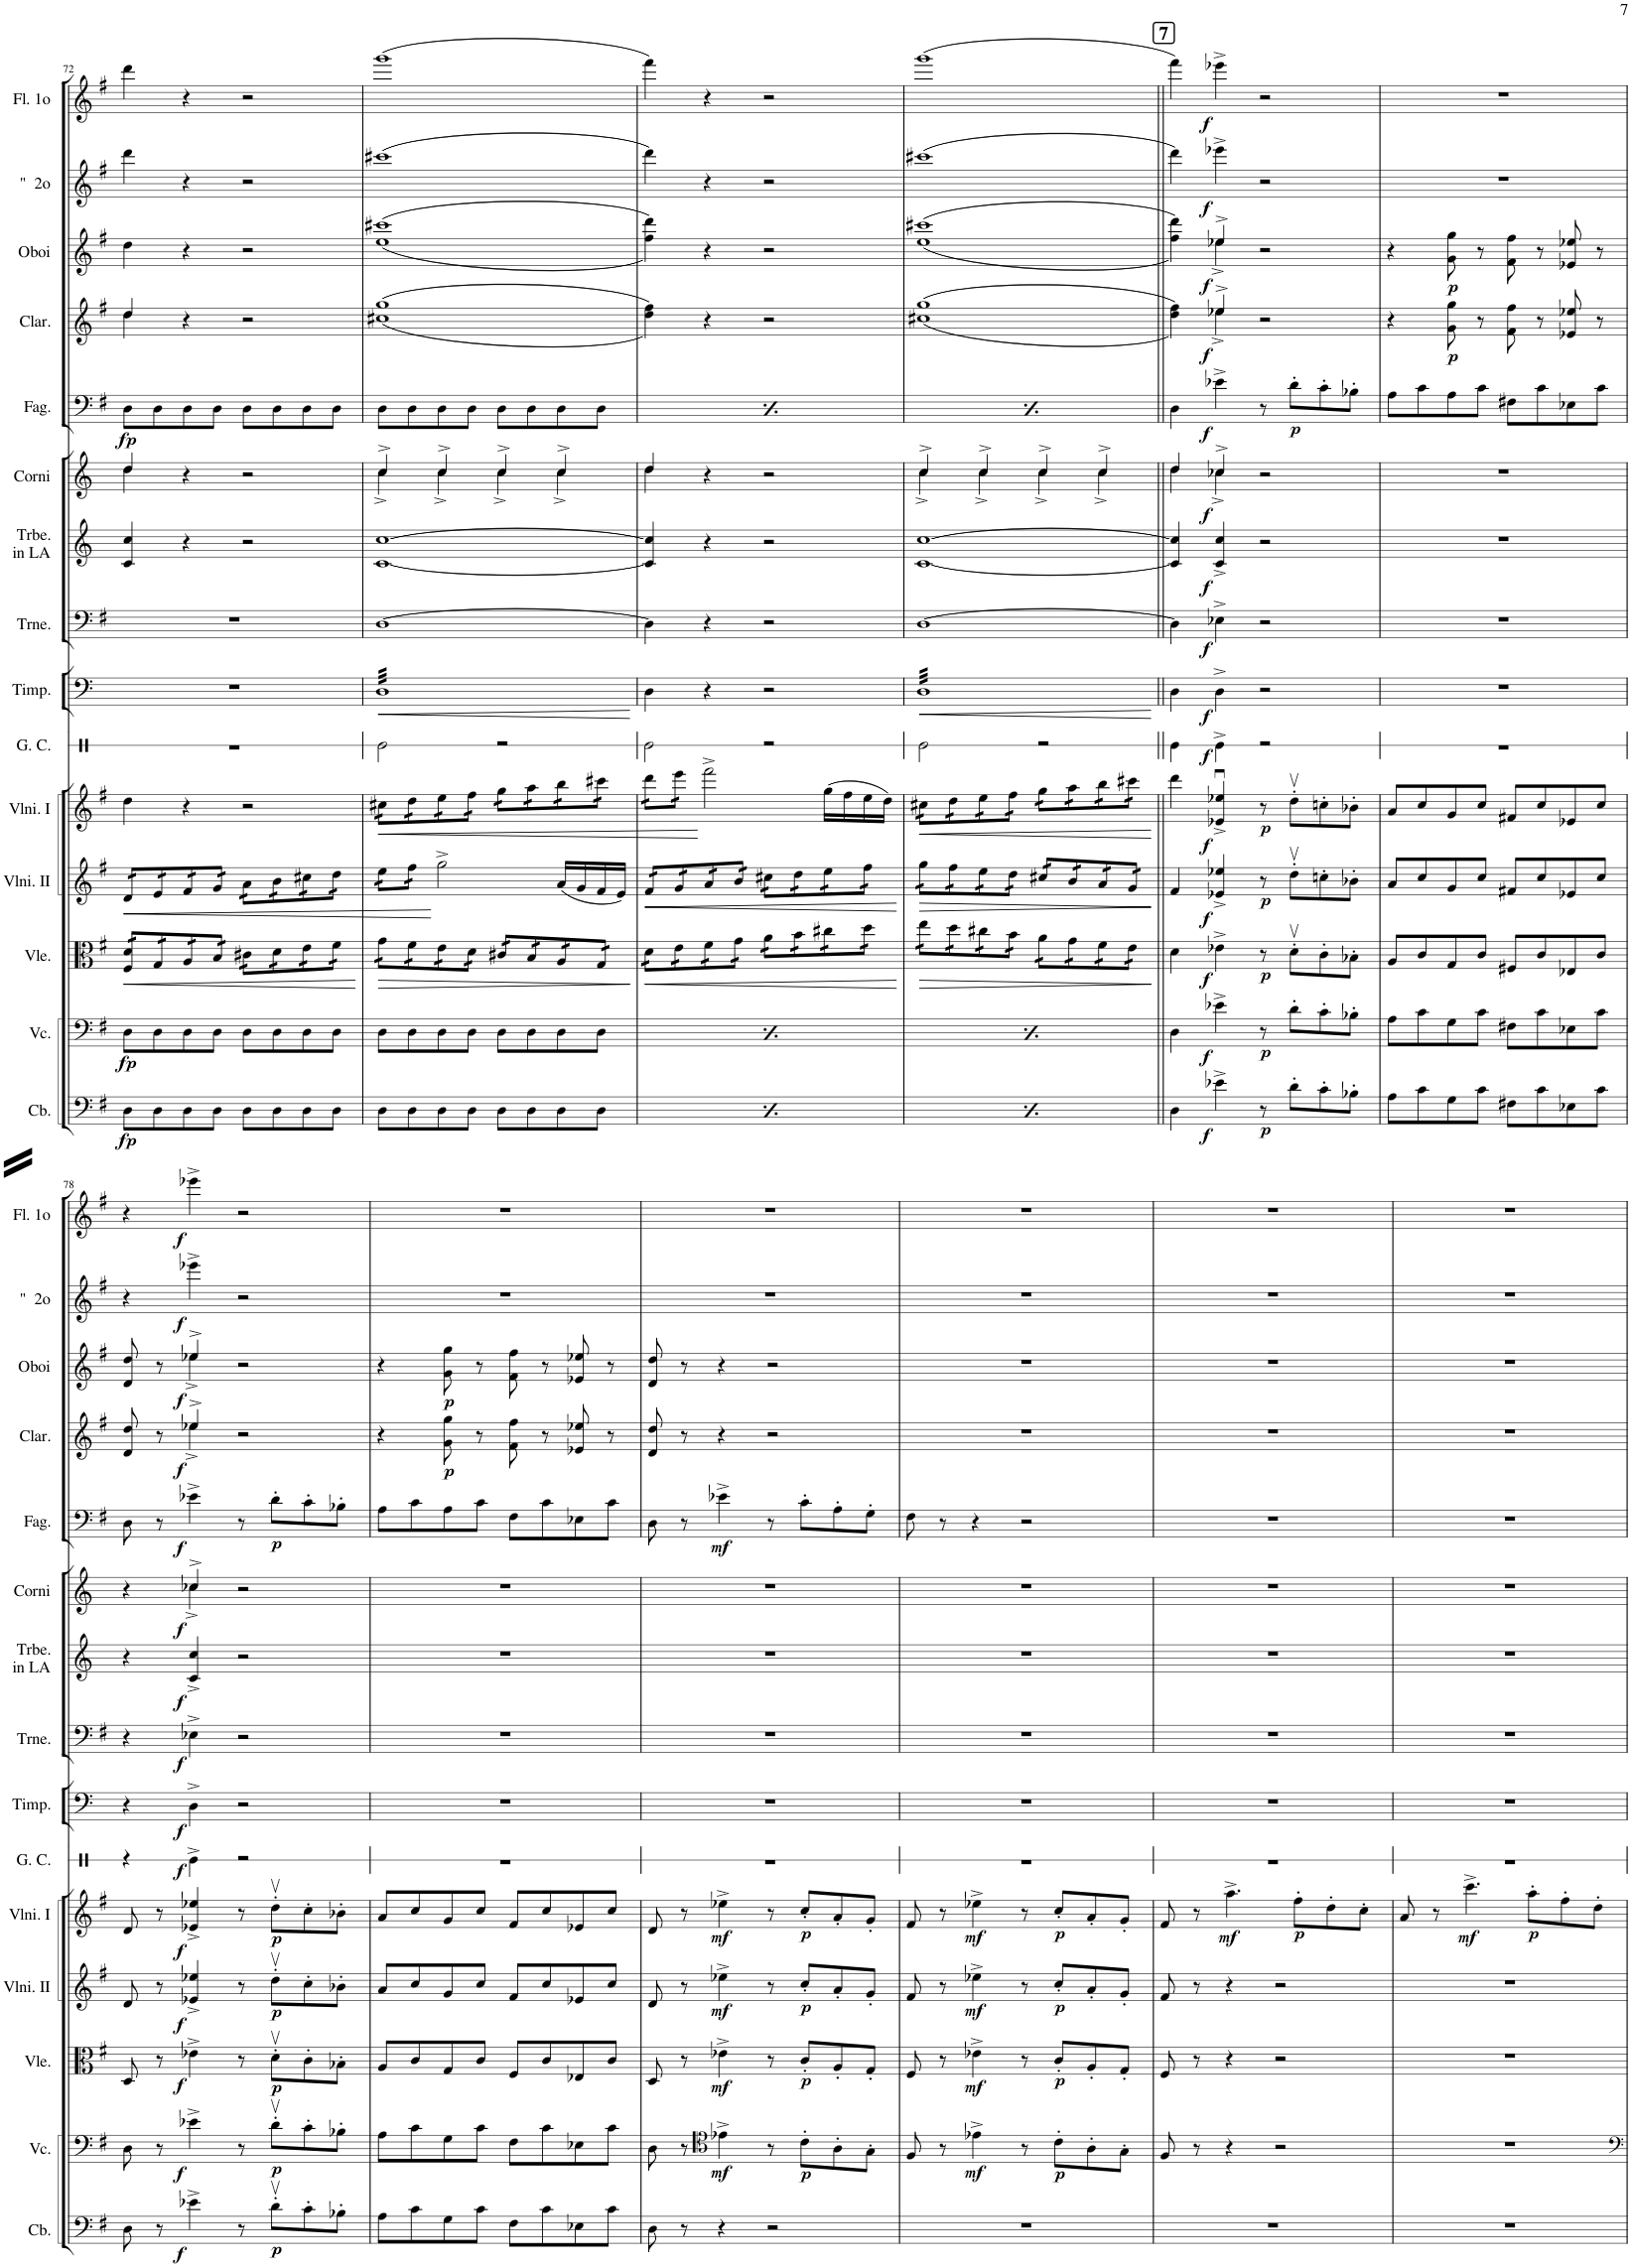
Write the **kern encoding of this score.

**kern	**dynam	**kern	**dynam	**kern	**dynam	**kern	**dynam	**kern	**dynam	**kern	**dynam	**kern	**dynam	**kern	**dynam	**kern	**dynam	**kern	**dynam	**kern	**dynam	**kern	**dynam	**kern	**dynam	**kern	**dynam
*part14	*part14	*part13	*part13	*part12	*part12	*part11	*part11	*part10	*part10	*part9	*part9	*part8	*part8	*part7	*part7	*part6	*part6	*part5	*part5	*part4	*part4	*part3	*part3	*part2	*part2	*part1	*part1
*staff14	*staff14	*staff13	*staff13	*staff12	*staff12	*staff11	*staff11	*staff10	*staff10	*staff9	*staff9	*staff8	*staff8	*staff7	*staff7	*staff6	*staff6	*staff5	*staff5	*staff4	*staff4	*staff3	*staff3	*staff2	*staff2	*staff1	*staff1
*I"CONTRABASSI	*	*I"VIOLONCELLI	*	*I"VIOLE	*	*I"VIOLINI 2	*	*I"VIOLINI 1	*	*I"TIMPANI in MI ♮	*	*I"TROMBONE	*	*I"TROMBE in LA	*	*I"CORNO 1o e 2o in MI ♮	*	*I"FAGOTTI	*	*I"CLARINETTI in DO	*	*I"OBOI	*	*I"&quot;          2o	*	*I"FLAUTO 1o	*
*I'Cb.	*	*I'Vc.	*	*I'Vle.	*	*	*	*	*	*I'Timp.	*	*I'Trne.	*	*I'Trbe. in LA	*	*I'Corni	*	*I'Fag.	*	*I'Clar.	*	*I'Oboi	*	*I'&quot;  2o	*	*I'Fl. 1o	*
!!LO:PB:g=z
*clefF4	*	*clefF4	*	*clefC3	*	*clefG2	*	*clefG2	*	*clefF4	*	*clefF4	*	*clefG2	*	*clefG2	*	*clefF4	*	*clefG2	*	*clefG2	*	*clefG2	*	*clefG2	*
*Trd7c12	*	*	*	*	*	*	*	*	*	*	*	*	*	*Trd2c3	*	*Trd5c8	*	*	*	*Trd1c2	*	*	*	*	*	*	*
*k[f#]	*	*k[f#]	*	*k[f#]	*	*k[f#]	*	*k[f#]	*	*k[]	*	*k[f#]	*	*k[]	*	*k[]	*	*k[f#]	*	*k[f#]	*	*k[f#]	*	*k[f#]	*	*k[f#]	*
*M4/4	*	*M4/4	*	*M4/4	*	*M4/4	*	*M4/4	*	*M4/4	*	*M4/4	*	*M4/4	*	*M4/4	*	*M4/4	*	*M4/4	*	*M4/4	*	*M4/4	*	*M4/4	*
*met(c)	*	*met(c)	*	*met(c)	*	*met(c)	*	*met(c)	*	*met(c)	*	*met(c)	*	*met(c)	*	*met(c)	*	*met(c)	*	*met(c)	*	*met(c)	*	*met(c)	*	*met(c)	*
=72	=72	=72	=72	=72	=72	=72	=72	=72	=72	=72	=72	=72	=72	=72	=72	=72	=72	=72	=72	=72	=72	=72	=72	=72	=72	=72	=72
!	!LO:DY:b	!	!LO:DY:b	!	!LO:HP:b	!	!LO:HP:b	!	!	!	!	!	!	!	!	!	!	!	!LO:DY:b	!	!	!	!	!	!	!	!
*	*	*	*	*	*	*	*	*	*	*	*	*	*	*	*	*^	*	*	*	*^	*	*	*	*	*	*	*
*	*	*	*	*tremolo	*	*	*	*	*	*	*	*	*	*	*	*	*	*	*	*	*	*	*	*	*	*	*	*	*
*	*	*	*	*	*	*tremolo	*	*	*	*	*	*	*	*	*	*	*	*	*	*	*	*	*	*	*	*	*	*	*
8D\L	fp	8D\L	fp	16F#/ 16d/LL	<	16d/LL	<	4dd\	.	1r	.	1r	.	4c/ 4cc/	.	4dd/	4dd\	.	8D\L	fp	4dd/	4dd\	.	4dd\	.	4ddd\	.	4ddd\	.
.	.	.	.	16F#/ 16d/	.	16d/	.	.	.	.	.	.	.	.	.	.	.	.	.	.	.	.	.	.	.	.	.	.	.
8D\	.	8D\	.	16G/	.	16e/	.	.	.	.	.	.	.	.	.	.	.	.	8D\	.	.	.	.	.	.	.	.	.	.
.	.	.	.	16G/	.	16e/	.	.	.	.	.	.	.	.	.	.	.	.	.	.	.	.	.	.	.	.	.	.	.
8D\	.	8D\	.	16A/	.	16f#/	.	4r	.	.	.	.	.	4r	.	4r	4ryy	.	8D\	.	4r	4ryy	.	4r	.	4r	.	4r	.
.	.	.	.	16A/	.	16f#/	.	.	.	.	.	.	.	.	.	.	.	.	.	.	.	.	.	.	.	.	.	.	.
8D\J	.	8D\J	.	16B/	.	16g/	.	.	.	.	.	.	.	.	.	.	.	.	8D\J	.	.	.	.	.	.	.	.	.	.
.	.	.	.	16B/JJ	.	16g/JJ	.	.	.	.	.	.	.	.	.	.	.	.	.	.	.	.	.	.	.	.	.	.	.
8D\L	.	8D\L	.	16c#X\LL	.	16a\LL	.	2r	.	.	.	.	.	2r	.	2r	2ryy	.	8D\L	.	2r	2ryy	.	2r	.	2r	.	2r	.
.	.	.	.	16c#X\	.	16a\	.	.	.	.	.	.	.	.	.	.	.	.	.	.	.	.	.	.	.	.	.	.	.
8D\	.	8D\	.	16d\	.	16b\	.	.	.	.	.	.	.	.	.	.	.	.	8D\	.	.	.	.	.	.	.	.	.	.
.	.	.	.	16d\	.	16b\	.	.	.	.	.	.	.	.	.	.	.	.	.	.	.	.	.	.	.	.	.	.	.
8D\	.	8D\	.	16e\	.	16cc#X\	.	.	.	.	.	.	.	.	.	.	.	.	8D\	.	.	.	.	.	.	.	.	.	.
.	.	.	.	16e\	.	16cc#X\	.	.	.	.	.	.	.	.	.	.	.	.	.	.	.	.	.	.	.	.	.	.	.
8D\J	.	8D\J	.	16f#\	.	16dd\	.	.	.	.	.	.	.	.	.	.	.	.	8D\J	.	.	.	.	.	.	.	.	.	.
.	.	.	.	16f#\JJ	.	16dd\JJ	.	.	.	.	.	.	.	.	.	.	.	.	.	.	.	.	.	.	.	.	.	.	.
*	*	*	*	*	*	*	*	*	*	*	*	*	*	*	*	*v	*v	*	*	*	*v	*v	*	*	*	*	*	*	*
.	.	.	.	.	[	.	.	.	.	.	.	.	.	.	.	.	.	.	.	.	.	.	.	.	.	.	.
=73	=73	=73	=73	=73	=73	=73	=73	=73	=73	=73	=73	=73	=73	=73	=73	=73	=73	=73	=73	=73	=73	=73	=73	=73	=73	=73	=73
!	!	!	!	!	!LO:HP:b	!	!	!	!LO:HP:b	!	!LO:HP:b	!	!	!	!	!	!	!	!	!	!	!	!	!	!	!	!
*	*	*	*	*	*	*	*	*	*	*	*	*	*	*	*	*^	*	*	*	*	*	*	*	*	*	*	*
*	*	*	*	*	*	*	*	*tremolo	*	*	*	*	*	*	*	*	*	*	*	*	*	*	*	*	*	*	*	*
*	*	*	*	*	*	*	*	*	*	*tremolo	*	*	*	*	*	*	*	*	*	*	*	*	*	*	*	*	*	*
8D\L	.	8D\L	.	16g\LL	>	16ee\LL	.	16cc#X\LL	<	32DLLL	<	[1D	.	[1c [1cc	.	4cc^/	4cc^\	.	8D\L	.	((<1cc#X 1gg	.	((<1ee 1ccc#X	.	(1ccc#X	.	(1ggg	.
.	.	.	.	.	.	.	.	.	.	32D	.	.	.	.	.	.	.	.	.	.	.	.	.	.	.	.	.	.
.	.	.	.	16g\	.	16ee\	.	16cc#X\	.	32D	.	.	.	.	.	.	.	.	.	.	.	.	.	.	.	.	.	.
.	.	.	.	.	.	.	.	.	.	32D	.	.	.	.	.	.	.	.	.	.	.	.	.	.	.	.	.	.
8D\	.	8D\	.	16f#\	.	16ff#\	.	16dd\	.	32D	.	.	.	.	.	.	.	.	8D\	.	.	.	.	.	.	.	.	.
.	.	.	.	.	.	.	.	.	.	32D	.	.	.	.	.	.	.	.	.	.	.	.	.	.	.	.	.	.
.	.	.	.	16f#\	.	16ff#\JJ	.	16dd\	.	32D	.	.	.	.	.	.	.	.	.	.	.	.	.	.	.	.	.	.
*	*	*	*	*	*	*Xtremolo	*	*	*	*	*	*	*	*	*	*	*	*	*	*	*	*	*	*	*	*	*	*
.	.	.	.	.	.	.	.	.	.	32D	.	.	.	.	.	.	.	.	.	.	.	.	.	.	.	.	.	.
8D\	.	8D\	.	16e\	.	2gg^\	[	16ee\	.	32D	.	.	.	.	.	4cc^/	4cc^\	.	8D\	.	.	.	.	.	.	.	.	.
.	.	.	.	.	.	.	.	.	.	32D	.	.	.	.	.	.	.	.	.	.	.	.	.	.	.	.	.	.
.	.	.	.	16e\	.	.	.	16ee\	.	32D	.	.	.	.	.	.	.	.	.	.	.	.	.	.	.	.	.	.
.	.	.	.	.	.	.	.	.	.	32D	.	.	.	.	.	.	.	.	.	.	.	.	.	.	.	.	.	.
8D\J	.	8D\J	.	16d\	.	.	.	16ff#\	.	32D	.	.	.	.	.	.	.	.	8D\J	.	.	.	.	.	.	.	.	.
.	.	.	.	.	.	.	.	.	.	32D	.	.	.	.	.	.	.	.	.	.	.	.	.	.	.	.	.	.
.	.	.	.	16d\JJ	.	.	.	16ff#\JJ	.	32D	.	.	.	.	.	.	.	.	.	.	.	.	.	.	.	.	.	.
.	.	.	.	.	.	.	.	.	.	32D	.	.	.	.	.	.	.	.	.	.	.	.	.	.	.	.	.	.
8D\L	.	8D\L	.	16c#X/LL	.	.	.	16gg\LL	.	32D	.	.	.	.	.	4cc^/	4cc^\	.	8D\L	.	.	.	.	.	.	.	.	.
.	.	.	.	.	.	.	.	.	.	32D	.	.	.	.	.	.	.	.	.	.	.	.	.	.	.	.	.	.
.	.	.	.	16c#X/	.	.	.	16gg\	.	32D	.	.	.	.	.	.	.	.	.	.	.	.	.	.	.	.	.	.
.	.	.	.	.	.	.	.	.	.	32D	.	.	.	.	.	.	.	.	.	.	.	.	.	.	.	.	.	.
8D\	.	8D\	.	16B/	.	.	.	16aa\	.	32D	.	.	.	.	.	.	.	.	8D\	.	.	.	.	.	.	.	.	.
.	.	.	.	.	.	.	.	.	.	32D	.	.	.	.	.	.	.	.	.	.	.	.	.	.	.	.	.	.
.	.	.	.	16B/	.	.	.	16aa\	.	32D	.	.	.	.	.	.	.	.	.	.	.	.	.	.	.	.	.	.
.	.	.	.	.	.	.	.	.	.	32D	.	.	.	.	.	.	.	.	.	.	.	.	.	.	.	.	.	.
8D\	.	8D\	.	16A/	.	(16a/LL	.	16bb\	.	32D	.	.	.	.	.	4cc^/	4cc^\	.	8D\	.	.	.	.	.	.	.	.	.
.	.	.	.	.	.	.	.	.	.	32D	.	.	.	.	.	.	.	.	.	.	.	.	.	.	.	.	.	.
.	.	.	.	16A/	.	16g/	.	16bb\	.	32D	.	.	.	.	.	.	.	.	.	.	.	.	.	.	.	.	.	.
.	.	.	.	.	.	.	.	.	.	32D	.	.	.	.	.	.	.	.	.	.	.	.	.	.	.	.	.	.
8D\J	.	8D\J	.	16G/	.	16f#/	.	16ccc#X\	.	32D	.	.	.	.	.	.	.	.	8D\J	.	.	.	.	.	.	.	.	.
.	.	.	.	.	.	.	.	.	.	32D	.	.	.	.	.	.	.	.	.	.	.	.	.	.	.	.	.	.
.	.	.	.	16G/JJ	.	16e/JJ)	.	16ccc#X\JJ	.	32D	.	.	.	.	.	.	.	.	.	.	.	.	.	.	.	.	.	.
.	.	.	.	.	.	.	.	.	.	32DJJJ	.	.	.	.	.	.	.	.	.	.	.	.	.	.	.	.	.	.
*	*	*	*	*	*	*	*	*	*	*Xtremolo	*	*	*	*	*	*	*	*	*	*	*	*	*	*	*	*	*	*
*	*	*	*	*	*	*	*	*	*	*	*	*	*	*	*	*v	*v	*	*	*	*	*	*	*	*	*	*	*
.	.	.	.	.	]	.	.	.	.	.	[	.	.	.	.	.	.	.	.	.	.	.	.	.	.	.	.
=74	=74	=74	=74	=74	=74	=74	=74	=74	=74	=74	=74	=74	=74	=74	=74	=74	=74	=74	=74	=74	=74	=74	=74	=74	=74	=74	=74
!	!	!	!	!	!LO:HP:b	!	!LO:HP:b	!	!	!	!	!	!	!	!	!	!	!	!	!	!	!	!	!	!	!	!
*	*	*	*	*	*	*	*	*	*	*	*	*	*	*	*	*^	*	*	*	*	*	*	*	*	*	*	*
*	*	*	*	*	*	*tremolo	*	*	*	*	*	*	*	*	*	*	*	*	*	*	*	*	*	*	*	*	*	*
8D\L	.	8D\L	.	16d\LL	<	16f#/LL	<	16ddd\LL	.	4D\	.	4D\]	.	4c/] 4cc/]	.	4dd/	4dd\	.	8D\L	.	4dd\ 4ff#\))	.	4ff#\ 4ddd\))	.	4ddd\)	.	4fff#\)	.
.	.	.	.	16d\	.	16f#/	.	16ddd\	.	.	.	.	.	.	.	.	.	.	.	.	.	.	.	.	.	.	.	.
8D\	.	8D\	.	16e\	.	16g/	.	16eee\	.	.	.	.	.	.	.	.	.	.	8D\	.	.	.	.	.	.	.	.	.
.	.	.	.	16e\	.	16g/	.	16eee\JJ	.	.	.	.	.	.	.	.	.	.	.	.	.	.	.	.	.	.	.	.
*	*	*	*	*	*	*	*	*Xtremolo	*	*	*	*	*	*	*	*	*	*	*	*	*	*	*	*	*	*	*	*
8D\	.	8D\	.	16f#\	.	16a/	.	2fff#^\	[	4r	.	4r	.	4r	.	4r	4ryy	.	8D\	.	4r	.	4r	.	4r	.	4r	.
.	.	.	.	16f#\	.	16a/	.	.	.	.	.	.	.	.	.	.	.	.	.	.	.	.	.	.	.	.	.	.
8D\J	.	8D\J	.	16g\	.	16b/	.	.	.	.	.	.	.	.	.	.	.	.	8D\J	.	.	.	.	.	.	.	.	.
.	.	.	.	16g\JJ	.	16b/JJ	.	.	.	.	.	.	.	.	.	.	.	.	.	.	.	.	.	.	.	.	.	.
8D\L	.	8D\L	.	16a\LL	.	16cc#X\LL	.	.	.	2r	.	2r	.	2r	.	2r	2ryy	.	8D\L	.	2r	.	2r	.	2r	.	2r	.
.	.	.	.	16a\	.	16cc#X\	.	.	.	.	.	.	.	.	.	.	.	.	.	.	.	.	.	.	.	.	.	.
8D\	.	8D\	.	16b\	.	16dd\	.	.	.	.	.	.	.	.	.	.	.	.	8D\	.	.	.	.	.	.	.	.	.
.	.	.	.	16b\	.	16dd\	.	.	.	.	.	.	.	.	.	.	.	.	.	.	.	.	.	.	.	.	.	.
8D\	.	8D\	.	16cc#X\	.	16ee\	.	(16gg\LL	.	.	.	.	.	.	.	.	.	.	8D\	.	.	.	.	.	.	.	.	.
.	.	.	.	16cc#X\	.	16ee\	.	16ff#\	.	.	.	.	.	.	.	.	.	.	.	.	.	.	.	.	.	.	.	.
8D\J	.	8D\J	.	16dd\	.	16ff#\	.	16ee\	.	.	.	.	.	.	.	.	.	.	8D\J	.	.	.	.	.	.	.	.	.
.	.	.	.	16dd\JJ	.	16ff#\JJ	.	16dd\JJ)	.	.	.	.	.	.	.	.	.	.	.	.	.	.	.	.	.	.	.	.
*	*	*	*	*	*	*	*	*	*	*	*	*	*	*	*	*v	*v	*	*	*	*	*	*	*	*	*	*	*
.	.	.	.	.	[	.	[	.	.	.	.	.	.	.	.	.	.	.	.	.	.	.	.	.	.	.	.
=75	=75	=75	=75	=75	=75	=75	=75	=75	=75	=75	=75	=75	=75	=75	=75	=75	=75	=75	=75	=75	=75	=75	=75	=75	=75	=75	=75
!	!	!	!	!	!LO:HP:b	!	!LO:HP:b	!	!LO:HP:b	!	!LO:HP:b	!	!	!	!	!	!	!	!	!	!	!	!	!	!	!	!
*	*	*	*	*	*	*	*	*	*	*	*	*	*	*	*	*^	*	*	*	*	*	*	*	*	*	*	*
*	*	*	*	*	*	*	*	*tremolo	*	*	*	*	*	*	*	*	*	*	*	*	*	*	*	*	*	*	*	*
*	*	*	*	*	*	*	*	*	*	*tremolo	*	*	*	*	*	*	*	*	*	*	*	*	*	*	*	*	*	*
8D\L	.	8D\L	.	16ee\LL	>	16gg\LL	>	16cc#X\LL	<	32DLLL	<	[1D	.	[1c [1cc	.	4cc^/	4cc^\	.	8D\L	.	((<1cc#X 1gg	.	((<1ee 1ccc#X	.	(1ccc#X	.	(1ggg	.
.	.	.	.	.	.	.	.	.	.	32D	.	.	.	.	.	.	.	.	.	.	.	.	.	.	.	.	.	.
.	.	.	.	16ee\	.	16gg\	.	16cc#X\	.	32D	.	.	.	.	.	.	.	.	.	.	.	.	.	.	.	.	.	.
.	.	.	.	.	.	.	.	.	.	32D	.	.	.	.	.	.	.	.	.	.	.	.	.	.	.	.	.	.
8D\	.	8D\	.	16dd\	.	16ff#\	.	16dd\	.	32D	.	.	.	.	.	.	.	.	8D\	.	.	.	.	.	.	.	.	.
.	.	.	.	.	.	.	.	.	.	32D	.	.	.	.	.	.	.	.	.	.	.	.	.	.	.	.	.	.
.	.	.	.	16dd\	.	16ff#\	.	16dd\	.	32D	.	.	.	.	.	.	.	.	.	.	.	.	.	.	.	.	.	.
.	.	.	.	.	.	.	.	.	.	32D	.	.	.	.	.	.	.	.	.	.	.	.	.	.	.	.	.	.
8D\	.	8D\	.	16cc#X\	.	16ee\	.	16ee\	.	32D	.	.	.	.	.	4cc^/	4cc^\	.	8D\	.	.	.	.	.	.	.	.	.
.	.	.	.	.	.	.	.	.	.	32D	.	.	.	.	.	.	.	.	.	.	.	.	.	.	.	.	.	.
.	.	.	.	16cc#X\	.	16ee\	.	16ee\	.	32D	.	.	.	.	.	.	.	.	.	.	.	.	.	.	.	.	.	.
.	.	.	.	.	.	.	.	.	.	32D	.	.	.	.	.	.	.	.	.	.	.	.	.	.	.	.	.	.
8D\J	.	8D\J	.	16b\	.	16dd\	.	16ff#\	.	32D	.	.	.	.	.	.	.	.	8D\J	.	.	.	.	.	.	.	.	.
.	.	.	.	.	.	.	.	.	.	32D	.	.	.	.	.	.	.	.	.	.	.	.	.	.	.	.	.	.
.	.	.	.	16b\JJ	.	16dd\JJ	.	16ff#\JJ	.	32D	.	.	.	.	.	.	.	.	.	.	.	.	.	.	.	.	.	.
.	.	.	.	.	.	.	.	.	.	32D	.	.	.	.	.	.	.	.	.	.	.	.	.	.	.	.	.	.
8D\L	.	8D\L	.	16a\LL	.	16cc#X/LL	.	16gg\LL	.	32D	.	.	.	.	.	4cc^/	4cc^\	.	8D\L	.	.	.	.	.	.	.	.	.
.	.	.	.	.	.	.	.	.	.	32D	.	.	.	.	.	.	.	.	.	.	.	.	.	.	.	.	.	.
.	.	.	.	16a\	.	16cc#X/	.	16gg\	.	32D	.	.	.	.	.	.	.	.	.	.	.	.	.	.	.	.	.	.
.	.	.	.	.	.	.	.	.	.	32D	.	.	.	.	.	.	.	.	.	.	.	.	.	.	.	.	.	.
8D\	.	8D\	.	16g\	.	16b/	.	16aa\	.	32D	.	.	.	.	.	.	.	.	8D\	.	.	.	.	.	.	.	.	.
.	.	.	.	.	.	.	.	.	.	32D	.	.	.	.	.	.	.	.	.	.	.	.	.	.	.	.	.	.
.	.	.	.	16g\	.	16b/	.	16aa\	.	32D	.	.	.	.	.	.	.	.	.	.	.	.	.	.	.	.	.	.
.	.	.	.	.	.	.	.	.	.	32D	.	.	.	.	.	.	.	.	.	.	.	.	.	.	.	.	.	.
8D\	.	8D\	.	16f#\	.	16a/	.	16bb\	.	32D	.	.	.	.	.	4cc^/	4cc^\	.	8D\	.	.	.	.	.	.	.	.	.
.	.	.	.	.	.	.	.	.	.	32D	.	.	.	.	.	.	.	.	.	.	.	.	.	.	.	.	.	.
.	.	.	.	16f#\	.	16a/	.	16bb\	.	32D	.	.	.	.	.	.	.	.	.	.	.	.	.	.	.	.	.	.
.	.	.	.	.	.	.	.	.	.	32D	.	.	.	.	.	.	.	.	.	.	.	.	.	.	.	.	.	.
8D\J	.	8D\J	.	16e\	.	16g/	.	16ccc#X\	.	32D	.	.	.	.	.	.	.	.	8D\J	.	.	.	.	.	.	.	.	.
.	.	.	.	.	.	.	.	.	.	32D	.	.	.	.	.	.	.	.	.	.	.	.	.	.	.	.	.	.
.	.	.	.	16e\JJ	.	16g/JJ	.	16ccc#X\JJ	.	32D	.	.	.	.	.	.	.	.	.	.	.	.	.	.	.	.	.	.
*	*	*	*	*	*	*	*	*Xtremolo	*	*	*	*	*	*	*	*	*	*	*	*	*	*	*	*	*	*	*	*
*	*	*	*	*	*	*Xtremolo	*	*	*	*	*	*	*	*	*	*	*	*	*	*	*	*	*	*	*	*	*	*
*	*	*	*	*Xtremolo	*	*	*	*	*	*	*	*	*	*	*	*	*	*	*	*	*	*	*	*	*	*	*	*
.	.	.	.	.	.	.	.	.	.	32DJJJ	.	.	.	.	.	.	.	.	.	.	.	.	.	.	.	.	.	.
*	*	*	*	*	*	*	*	*	*	*Xtremolo	*	*	*	*	*	*	*	*	*	*	*	*	*	*	*	*	*	*
*	*	*	*	*	*	*	*	*	*	*	*	*	*	*	*	*v	*v	*	*	*	*	*	*	*	*	*	*	*
.	.	.	.	.	]	.	]	.	[	.	[	.	.	.	.	.	.	.	.	.	.	.	.	.	.	.	.
!!LO:REH:place=s1:a:B:cj:fs=14:t=7
=76||	=76||	=76||	=76||	=76||	=76||	=76||	=76||	=76||	=76||	=76||	=76||	=76||	=76||	=76||	=76||	=76||	=76||	=76||	=76||	=76||	=76||	=76||	=76||	=76||	=76||	=76||	=76||
*	*	*	*	*	*	*	*	*	*	*	*	*	*	*	*	*^	*	*	*	*^	*	*^	*	*	*	*	*
4D\	.	4D\	.	4d\	.	4f#/	.	4ddd\	.	4D\	.	4D\]	.	4c/] 4cc/]	.	4dd/	4dd\	.	4D\	.	4dd\ 4ff#\))	4ryy	.	4ff#\ 4ddd\))	4ryy	.	4ddd\)	.	4fff#\)	.
!	!LO:DY:b	!	!LO:DY:b	!	!LO:DY:b	!	!LO:DY:b	!	!LO:DY:b	!	!LO:DY:b	!	!LO:DY:b	!	!LO:DY:b	!	!	!LO:DY:b	!	!LO:DY:b	!	!	!LO:DY:b	!	!	!LO:DY:b	!	!LO:DY:b	!	!LO:DY:b
4e-X^\	f	4e-X^\	f	4e-X^\	f	4e-X/^ 4ee-X/^	f	4e-X/u^ 4ee-X/u^	f	4D^\	f	4E-X^\	f	4c/^ 4cc/^	f	4cc-X^/	4cc-^\	f	4e-X^\	f	4ee-X^/	4ee-^\	f	4ee-X^/	4ee-^\	f	4eee-X^\	f	4eee-X^\	f
!	!LO:DY:b	!	!LO:DY:b	!	!LO:DY:b	!	!LO:DY:b	!	!LO:DY:b	!	!	!	!	!	!	!	!	!	!	!	!	!	!	!	!	!	!	!	!	!
8r	p	8r	p	8r	p	8r	p	8r	p	2r	.	2r	.	2r	.	2r	2ryy	.	8r	.	2r	2ryy	.	2r	2ryy	.	2r	.	2r	.
!	!	!	!	!	!	!	!	!	!	!	!	!	!	!	!	!	!	!	!	!LO:DY:b	!	!	!	!	!	!	!	!	!	!
8d'\L	.	8d'\L	.	8dv'\L	.	8ddv'\L	.	8ddv'\L	.	.	.	.	.	.	.	.	.	.	8d'\L	p	.	.	.	.	.	.	.	.	.	.
8c'\	.	8c'\	.	8c'\	.	8ccn'\	.	8ccn'\	.	.	.	.	.	.	.	.	.	.	8c'\	.	.	.	.	.	.	.	.	.	.	.
8B-X'\J	.	8B-X'\J	.	8B-X'\J	.	8b-X'\J	.	8b-X'\J	.	.	.	.	.	.	.	.	.	.	8B-X'\J	.	.	.	.	.	.	.	.	.	.	.
*	*	*	*	*	*	*	*	*	*	*	*	*	*	*	*	*	*	*	*	*	*v	*v	*	*	*	*	*	*	*	*
*	*	*	*	*	*	*	*	*	*	*	*	*	*	*	*	*v	*v	*	*	*	*	*	*v	*v	*	*	*	*	*
=77	=77	=77	=77	=77	=77	=77	=77	=77	=77	=77	=77	=77	=77	=77	=77	=77	=77	=77	=77	=77	=77	=77	=77	=77	=77	=77	=77
8A\L	.	8A\L	.	8A/L	.	8a/L	.	8a/L	.	1r	.	1r	.	1r	.	1r	.	8A\L	.	4r	.	4r	.	1r	.	1r	.
8c\	.	8c\	.	8c/	.	8cc/	.	8cc/	.	.	.	.	.	.	.	.	.	8c\	.	.	.	.	.	.	.	.	.
!	!	!	!	!	!	!	!	!	!	!	!	!	!	!	!	!	!	!	!	!	!LO:DY:b	!	!LO:DY:b	!	!	!	!
8G\	.	8G\	.	8G/	.	8g/	.	8g/	.	.	.	.	.	.	.	.	.	8A\	.	8g\ 8gg\	p	8g\ 8gg\	p	.	.	.	.
8c\J	.	8c\J	.	8c/J	.	8cc/J	.	8cc/J	.	.	.	.	.	.	.	.	.	8c\J	.	8r	.	8r	.	.	.	.	.
8F#X\L	.	8F#X\L	.	8F#X/L	.	8f#X/L	.	8f#X/L	.	.	.	.	.	.	.	.	.	8F#X\L	.	8f#\ 8ff#\	.	8f#\ 8ff#\	.	.	.	.	.
8c\	.	8c\	.	8c/	.	8cc/	.	8cc/	.	.	.	.	.	.	.	.	.	8c\	.	8r	.	8r	.	.	.	.	.
8E-X\	.	8E-X\	.	8E-X/	.	8e-X/	.	8e-X/	.	.	.	.	.	.	.	.	.	8E-X\	.	8e-X/ 8ee-X/	.	8e-X/ 8ee-X/	.	.	.	.	.
8c\J	.	8c\J	.	8c/J	.	8cc/J	.	8cc/J	.	.	.	.	.	.	.	.	.	8c\J	.	8r	.	8r	.	.	.	.	.
!!LO:LB:g=z
=78	=78	=78	=78	=78	=78	=78	=78	=78	=78	=78	=78	=78	=78	=78	=78	=78	=78	=78	=78	=78	=78	=78	=78	=78	=78	=78	=78
*	*	*	*	*	*	*	*	*	*	*	*	*	*	*	*	*^	*	*	*	*^	*	*^	*	*	*	*	*
8D\	.	8D\	.	8D/	.	8d/	.	8d/	.	4r	.	4r	.	4r	.	4r	4ryy	.	8D\	.	8d/ 8dd/	4ryy	.	8d/ 8dd/	4ryy	.	4r	.	4r	.
8r	.	8r	.	8r	.	8r	.	8r	.	.	.	.	.	.	.	.	.	.	8r	.	8r	.	.	8r	.	.	.	.	.	.
!	!LO:DY:b	!	!LO:DY:b	!	!LO:DY:b	!	!LO:DY:b	!	!LO:DY:b	!	!LO:DY:b	!	!LO:DY:b	!	!LO:DY:b	!	!	!LO:DY:b	!	!LO:DY:b	!	!	!LO:DY:b	!	!	!LO:DY:b	!	!LO:DY:b	!	!LO:DY:b
4e-X^\	f	4e-X^\	f	4e-X^\	f	4e-X/^ 4ee-X/^	f	4e-X/^ 4ee-X/^	f	4D^\	f	4E-X^\	f	4c/^ 4cc/^	f	4cc-X^/	4cc-^\	f	4e-X^\	f	4ee-X^/	4ee-^\	f	4ee-X^/	4ee-^\	f	4eee-X^\	f	4eee-X^\	f
8r	.	8r	.	8r	.	8r	.	8r	.	2r	.	2r	.	2r	.	2r	2ryy	.	8r	.	2r	2ryy	.	2r	2ryy	.	2r	.	2r	.
!	!LO:DY:b	!	!LO:DY:b	!	!LO:DY:b	!	!LO:DY:b	!	!LO:DY:b	!	!	!	!	!	!	!	!	!	!	!LO:DY:b	!	!	!	!	!	!	!	!	!	!
8dv'\L	p	8dv'\L	p	8dv'\L	p	8ddv'\L	p	8ddv'\L	p	.	.	.	.	.	.	.	.	.	8d'\L	p	.	.	.	.	.	.	.	.	.	.
8c'\	.	8c'\	.	8c'\	.	8cc'\	.	8cc'\	.	.	.	.	.	.	.	.	.	.	8c'\	.	.	.	.	.	.	.	.	.	.	.
8B-X'\J	.	8B-X'\J	.	8B-X'\J	.	8b-X'\J	.	8b-X'\J	.	.	.	.	.	.	.	.	.	.	8B-X'\J	.	.	.	.	.	.	.	.	.	.	.
*	*	*	*	*	*	*	*	*	*	*	*	*	*	*	*	*	*	*	*	*	*v	*v	*	*	*	*	*	*	*	*
*	*	*	*	*	*	*	*	*	*	*	*	*	*	*	*	*v	*v	*	*	*	*	*	*v	*v	*	*	*	*	*
=79	=79	=79	=79	=79	=79	=79	=79	=79	=79	=79	=79	=79	=79	=79	=79	=79	=79	=79	=79	=79	=79	=79	=79	=79	=79	=79	=79
8A\L	.	8A\L	.	8A/L	.	8a/L	.	8a/L	.	1r	.	1r	.	1r	.	1r	.	8A\L	.	4r	.	4r	.	1r	.	1r	.
8c\	.	8c\	.	8c/	.	8cc/	.	8cc/	.	.	.	.	.	.	.	.	.	8c\	.	.	.	.	.	.	.	.	.
!	!	!	!	!	!	!	!	!	!	!	!	!	!	!	!	!	!	!	!	!	!LO:DY:b	!	!LO:DY:b	!	!	!	!
8G\	.	8G\	.	8G/	.	8g/	.	8g/	.	.	.	.	.	.	.	.	.	8A\	.	8g\ 8gg\	p	8g\ 8gg\	p	.	.	.	.
8c\J	.	8c\J	.	8c/J	.	8cc/J	.	8cc/J	.	.	.	.	.	.	.	.	.	8c\J	.	8r	.	8r	.	.	.	.	.
8F#\L	.	8F#\L	.	8F#/L	.	8f#/L	.	8f#/L	.	.	.	.	.	.	.	.	.	8F#\L	.	8f#\ 8ff#\	.	8f#\ 8ff#\	.	.	.	.	.
8c\	.	8c\	.	8c/	.	8cc/	.	8cc/	.	.	.	.	.	.	.	.	.	8c\	.	8r	.	8r	.	.	.	.	.
8E-X\	.	8E-X\	.	8E-X/	.	8e-X/	.	8e-X/	.	.	.	.	.	.	.	.	.	8E-X\	.	8e-X/ 8ee-X/	.	8e-X/ 8ee-X/	.	.	.	.	.
8c\J	.	8c\J	.	8c/J	.	8cc/J	.	8cc/J	.	.	.	.	.	.	.	.	.	8c\J	.	8r	.	8r	.	.	.	.	.
=80	=80	=80	=80	=80	=80	=80	=80	=80	=80	=80	=80	=80	=80	=80	=80	=80	=80	=80	=80	=80	=80	=80	=80	=80	=80	=80	=80
8D\	.	8D\	.	8D/	.	8d/	.	8d/	.	1r	.	1r	.	1r	.	1r	.	8D\	.	8d/ 8dd/	.	8d/ 8dd/	.	1r	.	1r	.
8r	.	8r	.	8r	.	8r	.	8r	.	.	.	.	.	.	.	.	.	8r	.	8r	.	8r	.	.	.	.	.
*	*	*clefC4	*	*	*	*	*	*	*	*	*	*	*	*	*	*	*	*	*	*	*	*	*	*	*	*	*
!	!	!	!LO:DY:b	!	!LO:DY:b	!	!LO:DY:b	!	!LO:DY:b	!	!	!	!	!	!	!	!	!	!LO:DY:b	!	!	!	!	!	!	!	!
4r	.	4e-X^\	mf	4e-X^\	mf	4ee-X^\	mf	4ee-X^\	mf	.	.	.	.	.	.	.	.	4e-X^\	mf	4r	.	4r	.	.	.	.	.
2r	.	8r	.	8r	.	8r	.	8r	.	.	.	.	.	.	.	.	.	8r	.	2r	.	2r	.	.	.	.	.
!	!	!	!LO:DY:b	!	!LO:DY:b	!	!LO:DY:b	!	!LO:DY:b	!	!	!	!	!	!	!	!	!	!	!	!	!	!	!	!	!	!
.	.	8c'\L	p	8c'/L	p	8cc'/L	p	8cc'/L	p	.	.	.	.	.	.	.	.	8c'\L	.	.	.	.	.	.	.	.	.
.	.	8A'\	.	8A'/	.	8a'/	.	8a'/	.	.	.	.	.	.	.	.	.	8A'\	.	.	.	.	.	.	.	.	.
.	.	8G'\J	.	8G'/J	.	8g'/J	.	8g'/J	.	.	.	.	.	.	.	.	.	8G'\J	.	.	.	.	.	.	.	.	.
=81	=81	=81	=81	=81	=81	=81	=81	=81	=81	=81	=81	=81	=81	=81	=81	=81	=81	=81	=81	=81	=81	=81	=81	=81	=81	=81	=81
1r	.	8F#/	.	8F#/	.	8f#/	.	8f#/	.	1r	.	1r	.	1r	.	1r	.	8F#\	.	1r	.	1r	.	1r	.	1r	.
.	.	8r	.	8r	.	8r	.	8r	.	.	.	.	.	.	.	.	.	8r	.	.	.	.	.	.	.	.	.
!	!	!	!LO:DY:b	!	!LO:DY:b	!	!LO:DY:b	!	!LO:DY:b	!	!	!	!	!	!	!	!	!	!	!	!	!	!	!	!	!	!
.	.	4e-X^\	mf	4e-X^\	mf	4ee-X^\	mf	4ee-X^\	mf	.	.	.	.	.	.	.	.	4r	.	.	.	.	.	.	.	.	.
.	.	8r	.	8r	.	8r	.	8r	.	.	.	.	.	.	.	.	.	2r	.	.	.	.	.	.	.	.	.
!	!	!	!LO:DY:b	!	!LO:DY:b	!	!LO:DY:b	!	!LO:DY:b	!	!	!	!	!	!	!	!	!	!	!	!	!	!	!	!	!	!
.	.	8c'\L	p	8c'/L	p	8cc'/L	p	8cc'/L	p	.	.	.	.	.	.	.	.	.	.	.	.	.	.	.	.	.	.
.	.	8A'\	.	8A'/	.	8a'/	.	8a'/	.	.	.	.	.	.	.	.	.	.	.	.	.	.	.	.	.	.	.
.	.	8G'\J	.	8G'/J	.	8g'/J	.	8g'/J	.	.	.	.	.	.	.	.	.	.	.	.	.	.	.	.	.	.	.
=82	=82	=82	=82	=82	=82	=82	=82	=82	=82	=82	=82	=82	=82	=82	=82	=82	=82	=82	=82	=82	=82	=82	=82	=82	=82	=82	=82
1r	.	8F#/	.	8F#/	.	8f#/	.	8f#/	.	1r	.	1r	.	1r	.	1r	.	1r	.	1r	.	1r	.	1r	.	1r	.
.	.	8r	.	8r	.	8r	.	8r	.	.	.	.	.	.	.	.	.	.	.	.	.	.	.	.	.	.	.
!	!	!	!	!	!	!	!	!	!LO:DY:b	!	!	!	!	!	!	!	!	!	!	!	!	!	!	!	!	!	!
.	.	4r	.	4r	.	4r	.	4.aa^\	mf	.	.	.	.	.	.	.	.	.	.	.	.	.	.	.	.	.	.
.	.	2r	.	2r	.	2r	.	.	.	.	.	.	.	.	.	.	.	.	.	.	.	.	.	.	.	.	.
!	!	!	!	!	!	!	!	!	!LO:DY:b	!	!	!	!	!	!	!	!	!	!	!	!	!	!	!	!	!	!
.	.	.	.	.	.	.	.	8ff#'\L	p	.	.	.	.	.	.	.	.	.	.	.	.	.	.	.	.	.	.
.	.	.	.	.	.	.	.	8dd'\	.	.	.	.	.	.	.	.	.	.	.	.	.	.	.	.	.	.	.
.	.	.	.	.	.	.	.	8cc'\J	.	.	.	.	.	.	.	.	.	.	.	.	.	.	.	.	.	.	.
=83	=83	=83	=83	=83	=83	=83	=83	=83	=83	=83	=83	=83	=83	=83	=83	=83	=83	=83	=83	=83	=83	=83	=83	=83	=83	=83	=83
1r	.	1r	.	1r	.	1r	.	8a/	.	1r	.	1r	.	1r	.	1r	.	1r	.	1r	.	1r	.	1r	.	1r	.
.	.	.	.	.	.	.	.	8r	.	.	.	.	.	.	.	.	.	.	.	.	.	.	.	.	.	.	.
!	!	!	!	!	!	!	!	!	!LO:DY:b	!	!	!	!	!	!	!	!	!	!	!	!	!	!	!	!	!	!
.	.	.	.	.	.	.	.	4.ccc^\	mf	.	.	.	.	.	.	.	.	.	.	.	.	.	.	.	.	.	.
!	!	!	!	!	!	!	!	!	!LO:DY:b	!	!	!	!	!	!	!	!	!	!	!	!	!	!	!	!	!	!
.	.	.	.	.	.	.	.	8aa'\L	p	.	.	.	.	.	.	.	.	.	.	.	.	.	.	.	.	.	.
.	.	.	.	.	.	.	.	8ff#'\	.	.	.	.	.	.	.	.	.	.	.	.	.	.	.	.	.	.	.
.	.	.	.	.	.	.	.	8dd'\J	.	.	.	.	.	.	.	.	.	.	.	.	.	.	.	.	.	.	.
=	=	=	=	=	=	=	=	=	=	=	=	=	=	=	=	=	=	=	=	=	=	=	=	=	=	=	=
*-	*-	*-	*-	*-	*-	*-	*-	*-	*-	*-	*-	*-	*-	*-	*-	*-	*-	*-	*-	*-	*-	*-	*-	*-	*-	*-	*-
